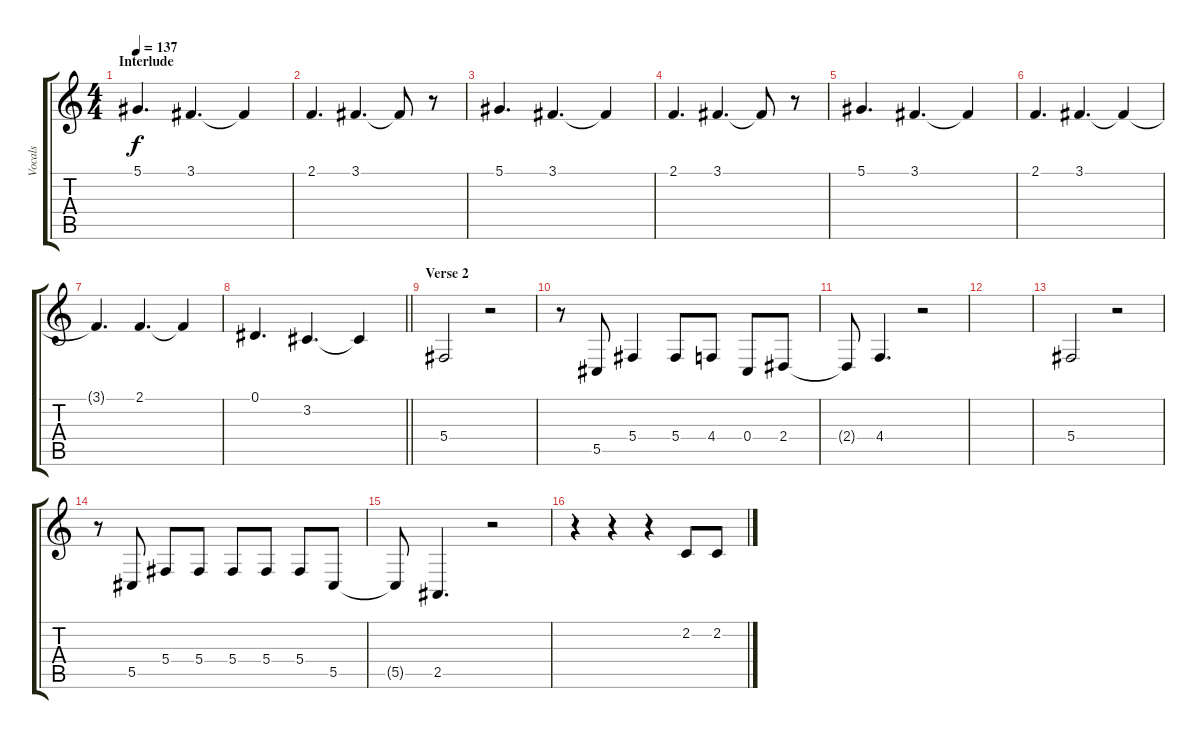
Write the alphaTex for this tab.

\track ("Vocals" "Vocals") {instrument altosax}
\staff {score tabs}
\tuning (Eb4 Bb3 Gb3 Db3 Ab2 Eb2) {hide}
\ts (4 4)
\section ("" "Interlude")
\tempo 137
\clef g2
\ks c
5.1.4{d dy f} 3.1.4{d} 3.1{t}.4 |
2.1.4{d} 3.1.4{d} 3.1{t}.8 r.8 |
5.1.4{d} 3.1.4{d} 3.1{t}.4 |
2.1.4{d} 3.1.4{d} 3.1{t}.8 r.8 |
5.1.4{d} 3.1.4{d} 3.1{t}.4 |
2.1.4{d} 3.1.4{d} 3.1{t}.4 |
3.1{t}.4{d} 2.1.4{d} 2.1{t}.4 |
\barLineRight lightlight
0.1.4{d} 3.2.4{d} 3.2{t}.4 |
\section ("" "Verse 2")
5.4.2 r.2 |
r.8 5.5.8 5.4.4 5.4.8 4.4.8 0.4.8 2.4.8 |
2.4{t}.8 4.4.4{d} r.2 |
|
5.4.2 r.2 |
r.8 5.5.8 5.4.8 5.4.8 5.4.8 5.4.8 5.4.8 5.5.8 |
5.5{t}.8 2.5.4{d} r.2 |
r.4 r.4 r.4 2.2.8 2.2.8
